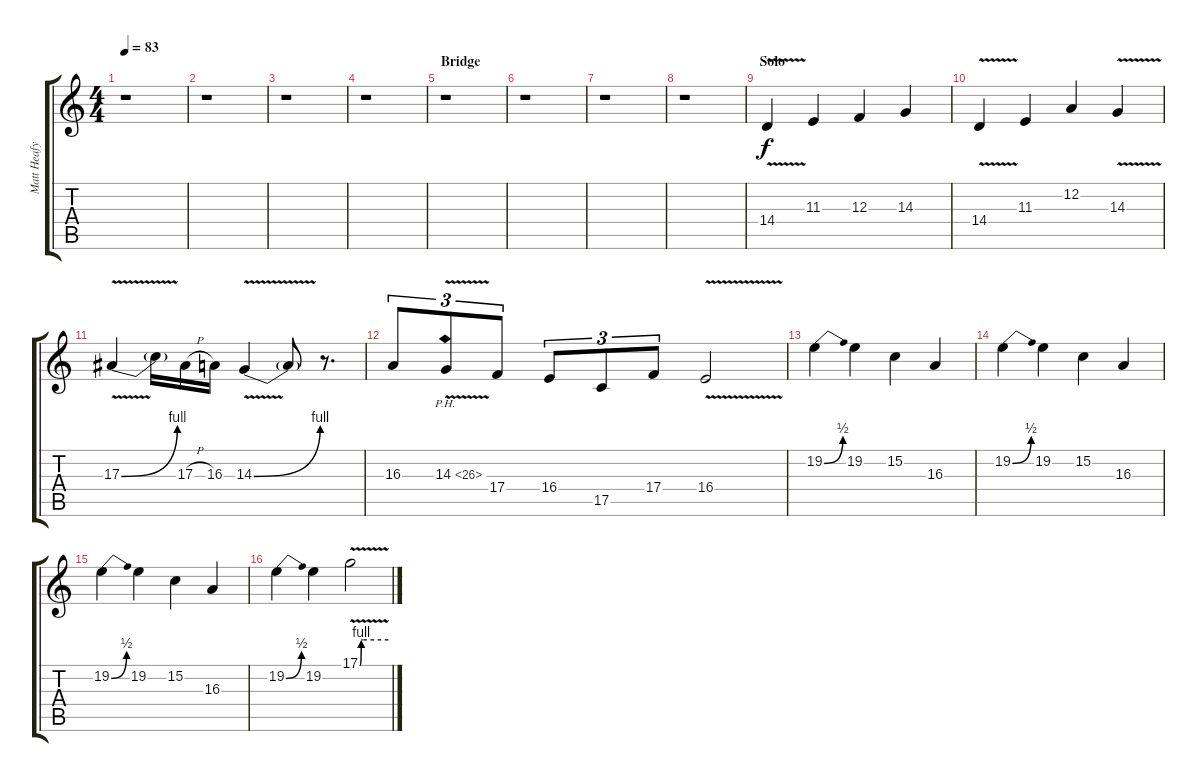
\track ("Matt Heafy 2" "Matt Heafy") {instrument acousticgrandpiano}
\staff {score tabs}
\tuning (D4 A3 F3 C3 G2 D2) {hide}
\ts (4 4)
\tempo 83
\clef g2
\ks c
r.1{dy f} |
r.1 |
r.1 |
r.1 |
\section ("" "Bridge")
r.1 |
r.1 |
r.1 |
r.1 |
\section ("" "Solo")
14.4{v}.4{instrument overdrivenguitar} 11.3.4 12.3.4 14.3.4 |
14.4{v}.4 11.3.4 12.2.4 14.3{v}.4 |
17.3{be (bend 0 0 60 4) v}.4 17.3{t}.16 17.3{h}.16 16.3.16 14.3{be (bend 0 0 60 4) v}.4 14.3{t}.8 r.8{d} |
16.3.8{tu (3 2)} 14.3{ph 12 v}.8{tu (3 2)} 17.4.8{tu (3 2)} 16.4.8{tu (3 2)} 17.5.8{tu (3 2)} 17.4.8{tu (3 2)} 16.4{v}.2 |
19.2{be (bend 0 0 60 2)}.4 19.2.4 15.2.4 16.3.4 |
19.2{be (bend 0 0 60 2)}.4 19.2.4 15.2.4 16.3.4 |
19.2{be (bend 0 0 60 2)}.4 19.2.4 15.2.4 16.3.4 |
19.2{be (bend 0 0 60 2)}.4 19.2.4 17.1{be (custom 0 0 3 4 6 4 30 4 60 4) v}.2
